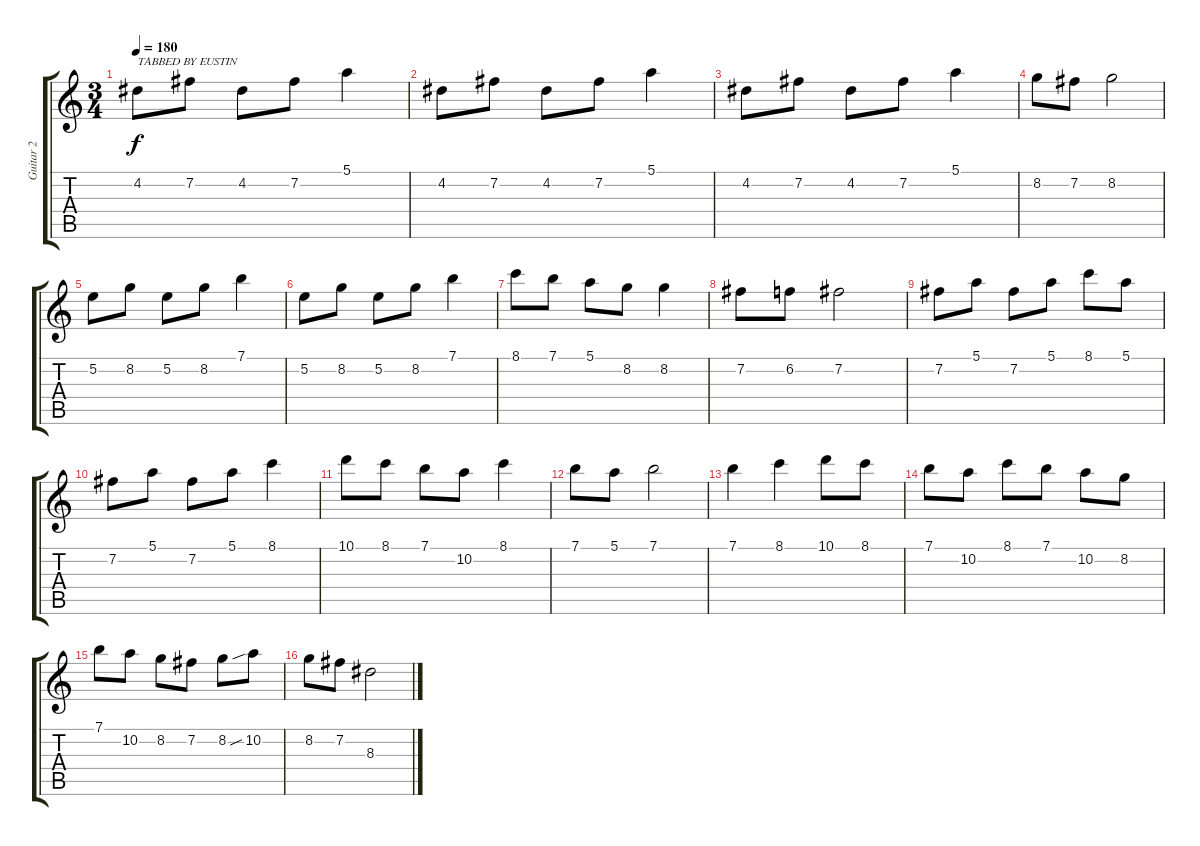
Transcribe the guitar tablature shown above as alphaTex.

\track ("Guitar 2" "Guitar 2") {instrument acousticguitarnylon}
\staff {score tabs}
\tuning (E4 B3 G3 D3 A2 E2) {hide}
\ts (3 4)
\tempo 180
\clef g2
\ks c
4.2.8{txt "TABBED BY EUSTIN" dy f instrument distortionguitar} 7.2.8 4.2.8 7.2.8 5.1.4 |
4.2.8 7.2.8 4.2.8 7.2.8 5.1.4 |
4.2.8 7.2.8 4.2.8 7.2.8 5.1.4 |
8.2.8 7.2.8 8.2.2 |
5.2.8 8.2.8 5.2.8 8.2.8 7.1.4 |
5.2.8 8.2.8 5.2.8 8.2.8 7.1.4 |
8.1.8 7.1.8 5.1.8 8.2.8 8.2.4 |
7.2.8 6.2.8 7.2.2 |
7.2.8 5.1.8 7.2.8 5.1.8 8.1.8 5.1.8 |
7.2.8 5.1.8 7.2.8 5.1.8 8.1.4 |
10.1.8 8.1.8 7.1.8 10.2.8 8.1.4 |
7.1.8 5.1.8 7.1.2 |
7.1.4 8.1.4 10.1.8 8.1.8 |
7.1.8 10.2.8 8.1.8 7.1.8 10.2.8 8.2.8 |
7.1.8 10.2.8 8.2.8 7.2.8 8.2.8 10.2{sib}.8 |
8.2.8 7.2.8 8.3.2
